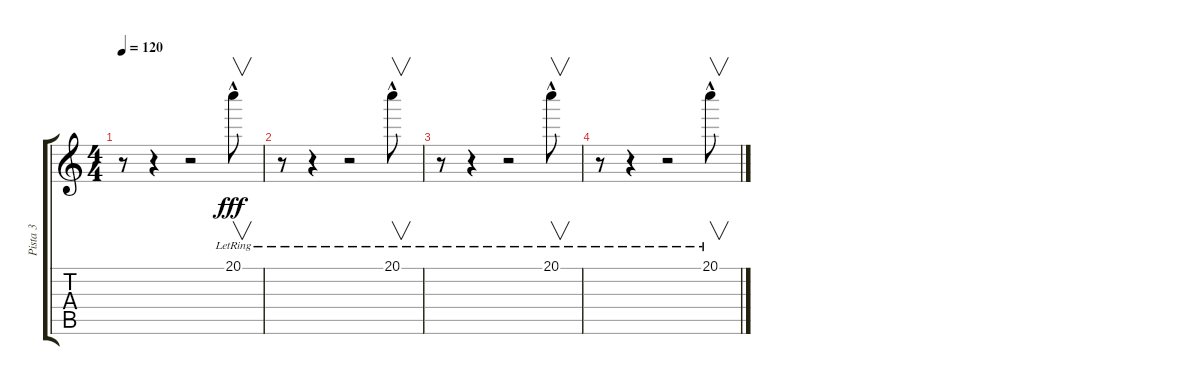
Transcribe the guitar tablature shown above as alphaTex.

\track ("Pista 3" "Pista 3") {instrument distortionguitar}
\staff {score tabs}
\tuning (E4 B3 G3 D3 A2 E2) {hide}
\ts (4 4)
\tempo 120
\clef g2
\ks c
r.8{dy fff} r.4 r.2 20.1{hac lr}.8{v} |
r.8 r.4 r.2 20.1{hac lr}.8{v} |
r.8 r.4 r.2 20.1{hac lr}.8{v} |
r.8 r.4 r.2 20.1{hac lr}.8{v}
